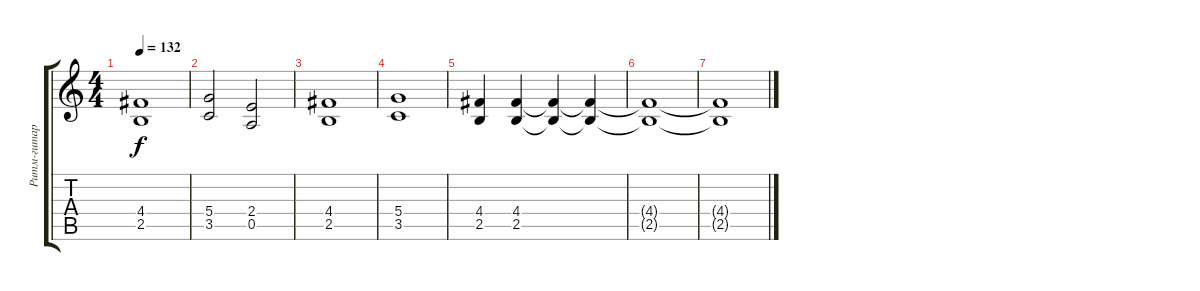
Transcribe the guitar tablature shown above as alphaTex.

\track ("Ритм-гитара" "Ритм-гитар") {instrument distortionguitar}
\staff {score tabs}
\tuning (E4 B3 G3 D3 A2 E2) {hide}
\ts (4 4)
\tempo 132
\clef g2
\ks c
(4.4 2.5).1{dy f} |
(5.4 3.5).2 (2.4 0.5).2 |
(4.4 2.5).1 |
(5.4 3.5).1 |
(4.4 2.5).4 (4.4 2.5).4 (4.4{t} 2.5{t}).4 (4.4{t} 2.5{t}).4 |
(4.4{t} 2.5{t}).1 |
(4.4{t} 2.5{t}).1
